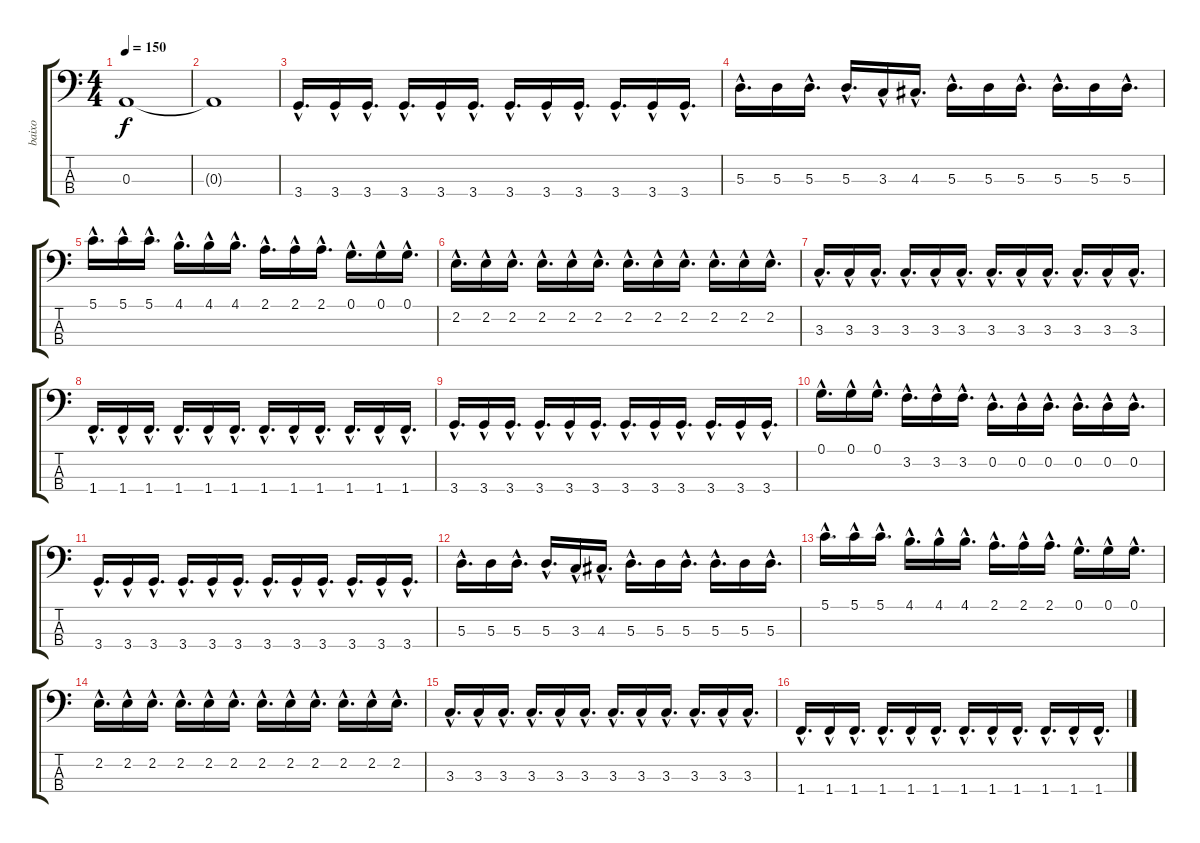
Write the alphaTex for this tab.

\track ("baixo" "baixo") {instrument electricbassfinger}
\staff {score tabs}
\tuning (G2 D2 A1 E1) {hide}
\ts (4 4)
\tempo 150
\clef f4
\ks c
0.3.1{dy f} |
0.3{t}.1 |
3.4{hac}.16{d} 3.4{hac}.16 3.4{hac}.16{d} 3.4{hac}.16{d} 3.4{hac}.16 3.4{hac}.16{d} 3.4{hac}.16{d} 3.4{hac}.16 3.4{hac}.16{d} 3.4{hac}.16{d} 3.4{hac}.16 3.4{hac}.16{d} |
5.3{hac}.16{d} 5.3.16 5.3{hac}.16{d} 5.3{hac}.16{d} 3.3{hac}.16 4.3{hac}.16{d} 5.3{hac}.16{d} 5.3.16 5.3{hac}.16{d} 5.3{hac}.16{d} 5.3.16 5.3{hac}.16{d} |
5.1{hac}.16{d} 5.1{hac}.16 5.1{hac}.16{d} 4.1{hac}.16{d} 4.1{hac}.16 4.1{hac}.16{d} 2.1{hac}.16{d} 2.1{hac}.16 2.1{hac}.16{d} 0.1{hac}.16{d} 0.1{hac}.16 0.1{hac}.16{d} |
2.2{hac}.16{d} 2.2{hac}.16 2.2{hac}.16{d} 2.2{hac}.16{d} 2.2{hac}.16 2.2{hac}.16{d} 2.2{hac}.16{d} 2.2{hac}.16 2.2{hac}.16{d} 2.2{hac}.16{d} 2.2{hac}.16 2.2{hac}.16{d} |
3.3{hac}.16{d} 3.3{hac}.16 3.3{hac}.16{d} 3.3{hac}.16{d} 3.3{hac}.16 3.3{hac}.16{d} 3.3{hac}.16{d} 3.3{hac}.16 3.3{hac}.16{d} 3.3{hac}.16{d} 3.3{hac}.16 3.3{hac}.16{d} |
1.4{hac}.16{d} 1.4{hac}.16 1.4{hac}.16{d} 1.4{hac}.16{d} 1.4{hac}.16 1.4{hac}.16{d} 1.4{hac}.16{d} 1.4{hac}.16 1.4{hac}.16{d} 1.4{hac}.16{d} 1.4{hac}.16 1.4{hac}.16{d} |
3.4{hac}.16{d} 3.4{hac}.16 3.4{hac}.16{d} 3.4{hac}.16{d} 3.4{hac}.16 3.4{hac}.16{d} 3.4{hac}.16{d} 3.4{hac}.16 3.4{hac}.16{d} 3.4{hac}.16{d} 3.4{hac}.16 3.4{hac}.16{d} |
0.1{hac}.16{d} 0.1{hac}.16 0.1{hac}.16{d} 3.2{hac}.16{d} 3.2{hac}.16 3.2{hac}.16{d} 0.2{hac}.16{d} 0.2{hac}.16 0.2{hac}.16{d} 0.2{hac}.16{d} 0.2{hac}.16 0.2{hac}.16{d} |
3.4{hac}.16{d} 3.4{hac}.16 3.4{hac}.16{d} 3.4{hac}.16{d} 3.4{hac}.16 3.4{hac}.16{d} 3.4{hac}.16{d} 3.4{hac}.16 3.4{hac}.16{d} 3.4{hac}.16{d} 3.4{hac}.16 3.4{hac}.16{d} |
5.3{hac}.16{d} 5.3.16 5.3{hac}.16{d} 5.3{hac}.16{d} 3.3{hac}.16 4.3{hac}.16{d} 5.3{hac}.16{d} 5.3.16 5.3{hac}.16{d} 5.3{hac}.16{d} 5.3.16 5.3{hac}.16{d} |
5.1{hac}.16{d} 5.1{hac}.16 5.1{hac}.16{d} 4.1{hac}.16{d} 4.1{hac}.16 4.1{hac}.16{d} 2.1{hac}.16{d} 2.1{hac}.16 2.1{hac}.16{d} 0.1{hac}.16{d} 0.1{hac}.16 0.1{hac}.16{d} |
2.2{hac}.16{d} 2.2{hac}.16 2.2{hac}.16{d} 2.2{hac}.16{d} 2.2{hac}.16 2.2{hac}.16{d} 2.2{hac}.16{d} 2.2{hac}.16 2.2{hac}.16{d} 2.2{hac}.16{d} 2.2{hac}.16 2.2{hac}.16{d} |
3.3{hac}.16{d} 3.3{hac}.16 3.3{hac}.16{d} 3.3{hac}.16{d} 3.3{hac}.16 3.3{hac}.16{d} 3.3{hac}.16{d} 3.3{hac}.16 3.3{hac}.16{d} 3.3{hac}.16{d} 3.3{hac}.16 3.3{hac}.16{d} |
1.4{hac}.16{d} 1.4{hac}.16 1.4{hac}.16{d} 1.4{hac}.16{d} 1.4{hac}.16 1.4{hac}.16{d} 1.4{hac}.16{d} 1.4{hac}.16 1.4{hac}.16{d} 1.4{hac}.16{d} 1.4{hac}.16 1.4{hac}.16{d}
